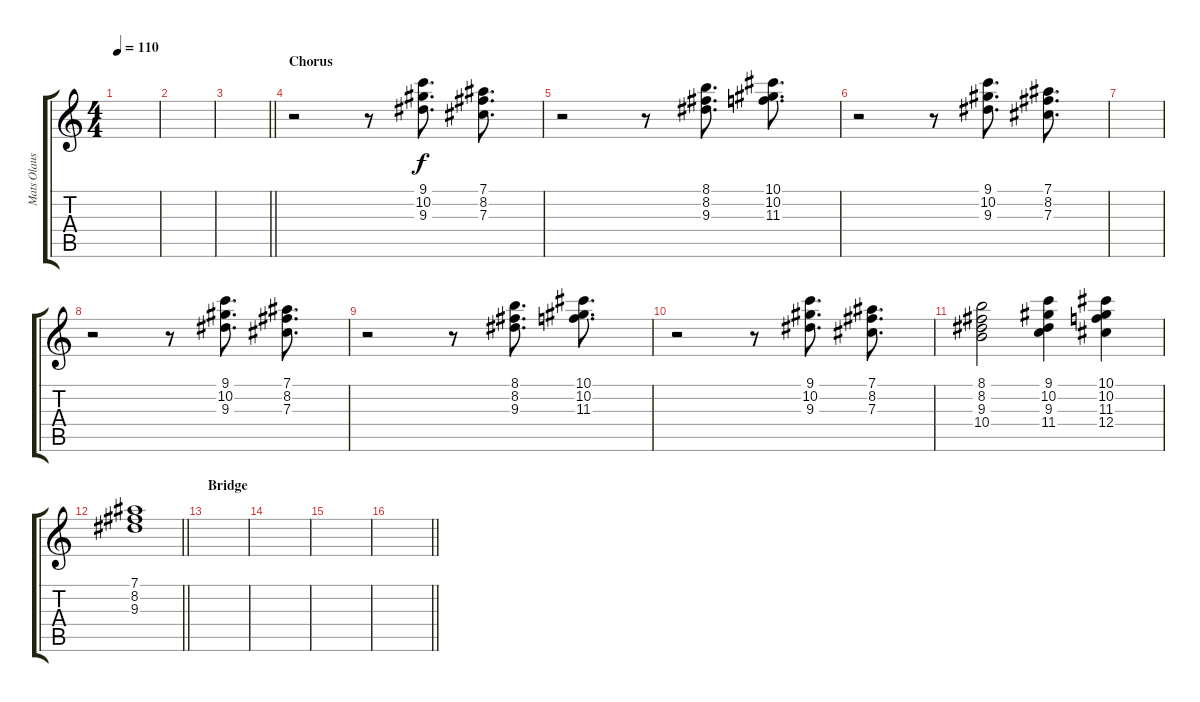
\track ("Mats Olausson" "Mats Olaus") {instrument rockorgan}
\staff {score tabs}
\tuning (Eb5 Bb4 Gb4 Db4 Ab3 Eb3) {hide}
\ts (4 4)
\tempo 110
\clef g2
\ks c
|
|
\barLineRight lightlight
|
\section ("" "Chorus")
r.2 r.8 (9.1 10.2 9.3).8{d} (7.1 8.2 7.3).8{d} |
r.2 r.8 (8.1 8.2 9.3).8{d} (10.1 10.2 11.3).8{d} |
r.2 r.8 (9.1 10.2 9.3).8{d} (7.1 8.2 7.3).8{d} |
|
r.2 r.8 (9.1 10.2 9.3).8{d} (7.1 8.2 7.3).8{d} |
r.2 r.8 (8.1 8.2 9.3).8{d} (10.1 10.2 11.3).8{d} |
r.2 r.8 (9.1 10.2 9.3).8{d} (7.1 8.2 7.3).8{d} |
(8.1 8.2 9.3 10.4).2 (9.1 10.2 9.3 11.4).4 (10.1 10.2 11.3 12.4).4 |
\barLineRight lightlight
(7.1 8.2 9.3).1 |
\section ("" "Bridge")
|
|
|
\barLineRight lightlight
